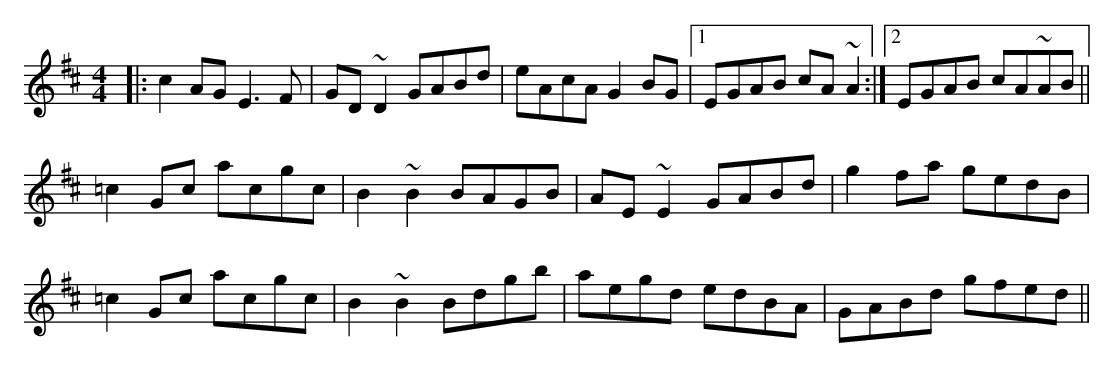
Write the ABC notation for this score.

X:1
M:4/4
K:Amix
|:c2AG E3F|GD~D2 GABd|eAcA G2BG|1 EGAB cA~A2:|2 EGAB cA~AB||
=c2Gc acgc|B2~B2 BAGB|AE~E2 GABd|g2fa gedB|
=c2Gc acgc|B2~B2Bdgb|aegd edBA|GABd gfed||
